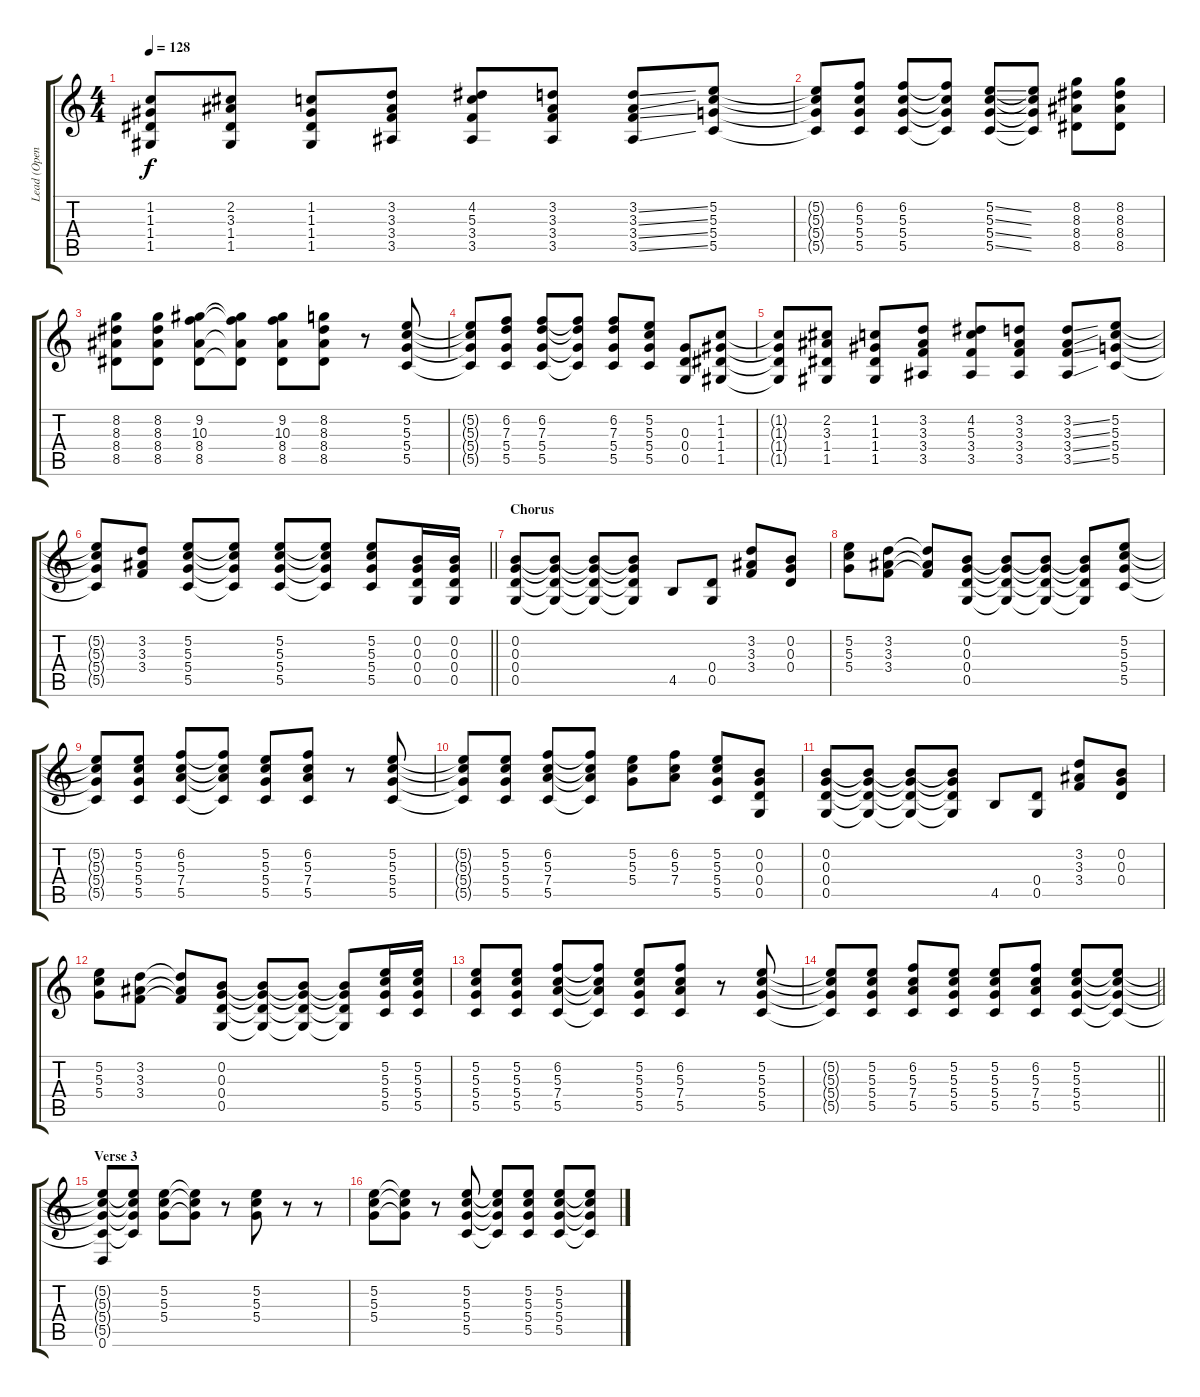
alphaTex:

\track ("Lead (Open G)" "Lead (Open") {instrument distortionguitar}
\staff {score tabs}
\tuning (D4 B3 G3 D3 G2 D2) {hide}
\ts (4 4)
\tempo 128
\clef g2
\ks c
(1.2{t} 1.3{t} 1.4{t} 1.5{t}).8{dy f} (2.2 3.3 1.4 1.5).8 (1.2 1.3 1.4 1.5).8 (3.2 3.3 3.4 3.5).8 (4.2 5.3 3.4 3.5).8 (3.2 3.3 3.4 3.5).8 (3.2{ss} 3.3{ss} 3.4{ss} 3.5{ss}).8 (5.2 5.3 5.4 5.5).8 |
(5.2{t} 5.3{t} 5.4{t} 5.5{t}).8 (6.2 5.3 5.4 5.5).8 (6.2 5.3 5.4 5.5).8 (6.2{t} 5.3{t} 5.4{t} 5.5{t}).8 (5.2{ss} 5.3{ss} 5.4{ss} 5.5{ss}).8 (5.2{t} 5.3{t} 5.4{t} 5.5{t}).8 (8.2 8.3 8.4 8.5).8 (8.2 8.3 8.4 8.5).8 |
(8.2 8.3 8.4 8.5).8 (8.2 8.3 8.4 8.5).8 (9.2 10.3 8.4 8.5).8 (9.2{t} 10.3{t} 8.4{t} 8.5{t}).8 (9.2 10.3 8.4 8.5).8 (8.2 8.3 8.4 8.5).8 r.8 (5.2 5.3 5.4 5.5).8 |
(5.2{t} 5.3{t} 5.4{t} 5.5{t}).8 (6.2 7.3 5.4 5.5).8 (6.2 7.3 5.4 5.5).8 (6.2{t} 7.3{t} 5.4{t} 5.5{t}).8 (6.2 7.3 5.4 5.5).8 (5.2 5.3 5.4 5.5).8 (0.3 0.4 0.5).8 (1.2 1.3 1.4 1.5).8 |
(1.2{t} 1.3{t} 1.4{t} 1.5{t}).8 (2.2 3.3 1.4 1.5).8 (1.2 1.3 1.4 1.5).8 (3.2 3.3 3.4 3.5).8 (4.2 5.3 3.4 3.5).8 (3.2 3.3 3.4 3.5).8 (3.2{ss} 3.3{ss} 3.4{ss} 3.5{ss}).8 (5.2 5.3 5.4 5.5).8 |
\barLineRight lightlight
(5.2{t} 5.3{t} 5.4{t} 5.5{t}).8 (3.2 3.3 3.4).8 (5.2 5.3 5.4 5.5).8 (5.2{t} 5.3{t} 5.4{t} 5.5{t}).8 (5.2 5.3 5.4 5.5).8 (5.2{t} 5.3{t} 5.4{t} 5.5{t}).8 (5.2 5.3 5.4 5.5).8 (0.2 0.3 0.4 0.5).16 (0.2 0.3 0.4 0.5).16 |
\section ("" "Chorus")
(0.2 0.3 0.4 0.5).8 (0.2{t} 0.3{t} 0.4{t} 0.5{t}).8 (0.2{t} 0.3{t} 0.4{t} 0.5{t}).8 (0.2{t} 0.3{t} 0.4{t} 0.5{t}).8 4.5.8 (0.4 0.5).8 (3.2 3.3 3.4).8 (0.2 0.3 0.4).8 |
(5.2 5.3 5.4).8 (3.2 3.3 3.4).8 (3.2{t} 3.3{t} 3.4{t}).8 (0.2 0.3 0.4 0.5).8 (0.2{t} 0.3{t} 0.4{t} 0.5{t}).8 (0.2{t} 0.3{t} 0.4{t} 0.5{t}).8 (0.2{t} 0.3{t} 0.4{t} 0.5{t}).8 (5.2 5.3 5.4 5.5).8 |
(5.2{t} 5.3{t} 5.4{t} 5.5{t}).8 (5.2 5.3 5.4 5.5).8 (6.2 5.3 7.4 5.5).8 (6.2{t} 5.3{t} 7.4{t} 5.5{t}).8 (5.2 5.3 5.4 5.5).8 (6.2 5.3 7.4 5.5).8 r.8 (5.2 5.3 5.4 5.5).8 |
(5.2{t} 5.3{t} 5.4{t} 5.5{t}).8 (5.2 5.3 5.4 5.5).8 (6.2 5.3 7.4 5.5).8 (6.2{t} 5.3{t} 7.4{t} 5.5{t}).8 (5.2 5.3 5.4).8 (6.2 5.3 7.4).8 (5.2 5.3 5.4 5.5).8 (0.2 0.3 0.4 0.5).8 |
(0.2 0.3 0.4 0.5).8 (0.2{t} 0.3{t} 0.4{t} 0.5{t}).8 (0.2{t} 0.3{t} 0.4{t} 0.5{t}).8 (0.2{t} 0.3{t} 0.4{t} 0.5{t}).8 4.5.8 (0.4 0.5).8 (3.2 3.3 3.4).8 (0.2 0.3 0.4).8 |
(5.2 5.3 5.4).8 (3.2 3.3 3.4).8 (3.2{t} 3.3{t} 3.4{t}).8 (0.2 0.3 0.4 0.5).8 (0.2{t} 0.3{t} 0.4{t} 0.5{t}).8 (0.2{t} 0.3{t} 0.4{t} 0.5{t}).8 (0.2{t} 0.3{t} 0.4{t} 0.5{t}).8 (5.2 5.3 5.4 5.5).16 (5.2 5.3 5.4 5.5).16 |
(5.2 5.3 5.4 5.5).8 (5.2 5.3 5.4 5.5).8 (6.2 5.3 7.4 5.5).8 (6.2{t} 5.3{t} 7.4{t} 5.5{t}).8 (5.2 5.3 5.4 5.5).8 (6.2 5.3 7.4 5.5).8 r.8 (5.2 5.3 5.4 5.5).8 |
\barLineRight lightlight
(5.2{t} 5.3{t} 5.4{t} 5.5{t}).8 (5.2 5.3 5.4 5.5).8 (6.2 5.3 7.4 5.5).8 (5.2 5.3 5.4 5.5).8 (5.2 5.3 5.4 5.5).8 (6.2 5.3 7.4 5.5).8 (5.2 5.3 5.4 5.5).8 (5.2{t} 5.3{t} 5.4{t} 5.5{t}).8 |
\section ("" "Verse 3")
(5.2{t} 5.3{t} 5.4{t} 5.5{t} 0.6).8 (5.2{t} 5.3{t} 5.4{t} 5.5{t}).8 (5.2 5.3 5.4).8 (5.2{t} 5.3{t} 5.4{t}).8 r.8 (5.2 5.3 5.4).8 r.8 r.8 |
(5.2 5.3 5.4).8 (5.2{t} 5.3{t} 5.4{t}).8 r.8 (5.2 5.3 5.4 5.5).8 (5.2{t} 5.3{t} 5.4{t} 5.5{t}).8 (5.2 5.3 5.4 5.5).8 (5.2 5.3 5.4 5.5).8 (5.2{t} 5.3{t} 5.4{t} 5.5{t}).8
